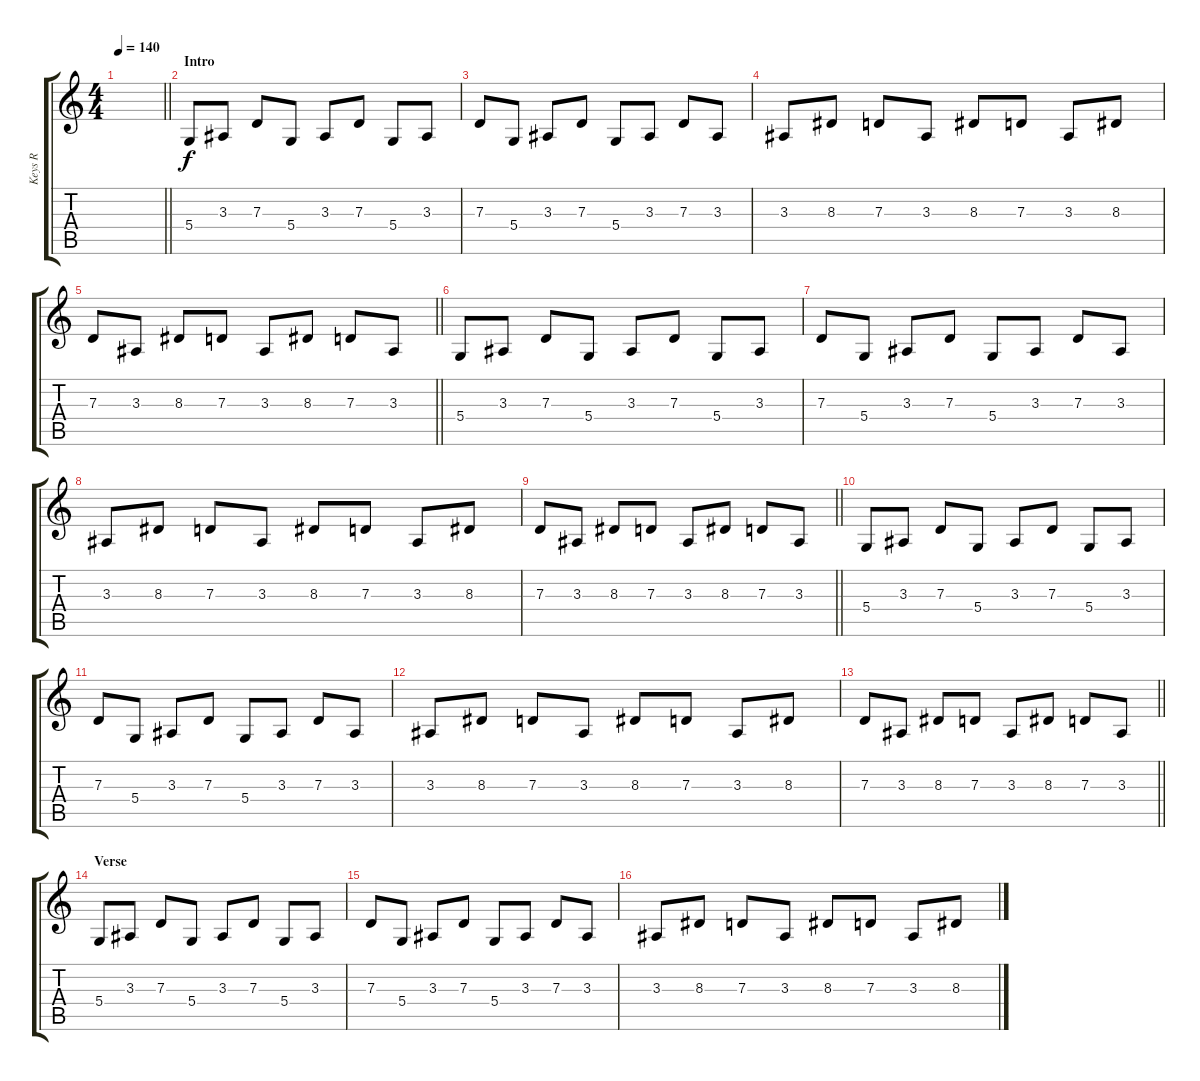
\track ("Keys R" "Keys R") {instrument electricpiano1}
\staff {score tabs}
\tuning (E4 B3 G3 D3 A2 E2) {hide}
\ts (4 4)
\tempo 140
\clef g2
\barLineRight lightlight
\ks c
|
\section ("" "Intro")
5.4.8 3.3.8 7.3.8 5.4.8 3.3.8 7.3.8 5.4.8 3.3.8 |
7.3.8 5.4.8 3.3.8 7.3.8 5.4.8 3.3.8 7.3.8 3.3.8 |
3.3.8 8.3.8 7.3.8 3.3.8 8.3.8 7.3.8 3.3.8 8.3.8 |
\barLineRight lightlight
7.3.8 3.3.8 8.3.8 7.3.8 3.3.8 8.3.8 7.3.8 3.3.8 |
5.4.8 3.3.8 7.3.8 5.4.8 3.3.8 7.3.8 5.4.8 3.3.8 |
7.3.8 5.4.8 3.3.8 7.3.8 5.4.8 3.3.8 7.3.8 3.3.8 |
3.3.8 8.3.8 7.3.8 3.3.8 8.3.8 7.3.8 3.3.8 8.3.8 |
\barLineRight lightlight
7.3.8 3.3.8 8.3.8 7.3.8 3.3.8 8.3.8 7.3.8 3.3.8 |
5.4.8 3.3.8 7.3.8 5.4.8 3.3.8 7.3.8 5.4.8 3.3.8 |
7.3.8 5.4.8 3.3.8 7.3.8 5.4.8 3.3.8 7.3.8 3.3.8 |
3.3.8 8.3.8 7.3.8 3.3.8 8.3.8 7.3.8 3.3.8 8.3.8 |
\barLineRight lightlight
7.3.8 3.3.8 8.3.8 7.3.8 3.3.8 8.3.8 7.3.8 3.3.8 |
\section ("" "Verse")
5.4.8 3.3.8 7.3.8 5.4.8 3.3.8 7.3.8 5.4.8 3.3.8 |
7.3.8 5.4.8 3.3.8 7.3.8 5.4.8 3.3.8 7.3.8 3.3.8 |
3.3.8 8.3.8 7.3.8 3.3.8 8.3.8 7.3.8 3.3.8 8.3.8
